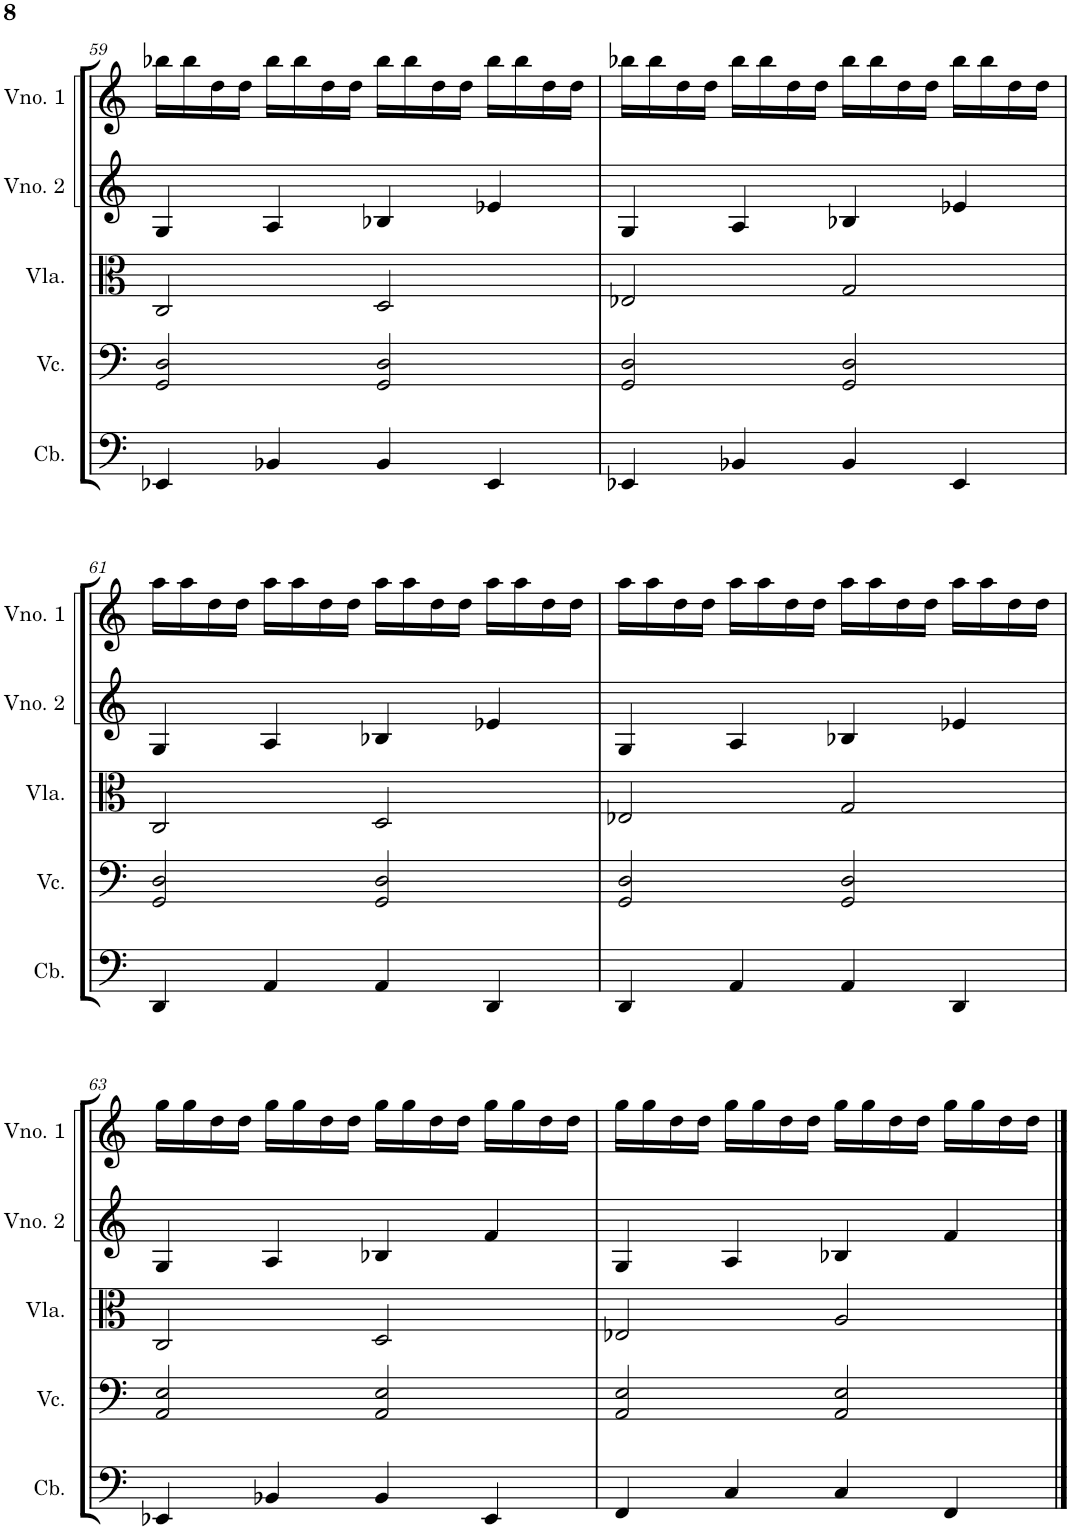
**kern	**kern	**kern	**kern	**kern
*part5	*part4	*part3	*part2	*part1
*staff5	*staff4	*staff3	*staff2	*staff1
*I"Contrabaixo	*I"Violoncelo	*I"Viola	*I"Violino 2	*I"Violino 1
*I'Cb.	*I'Vc.	*I'Vla.	*I'Vno. 2	*I'Vno. 1
!!LO:PB:g=z
*clefF4	*clefF4	*clefC3	*clefG2	*clefG2
*Trd7c12	*	*	*	*
*k[]	*k[]	*k[]	*k[]	*k[]
*M4/4	*M4/4	*M4/4	*M4/4	*M4/4
*met(c)	*met(c)	*met(c)	*met(c)	*met(c)
=59	=59	=59	=59	=59
4EE-X/	2GG/ 2D/	2C/	4G/	16bb-X\LL
.	.	.	.	16bb-\
.	.	.	.	16dd\
.	.	.	.	16dd\JJ
4BB-X/	.	.	4A/	16bb-\LL
.	.	.	.	16bb-\
.	.	.	.	16dd\
.	.	.	.	16dd\JJ
4BB-/	2GG/ 2D/	2D/	4B-X/	16bb-\LL
.	.	.	.	16bb-\
.	.	.	.	16dd\
.	.	.	.	16dd\JJ
4EE-/	.	.	4e-X/	16bb-\LL
.	.	.	.	16bb-\
.	.	.	.	16dd\
.	.	.	.	16dd\JJ
=60	=60	=60	=60	=60
4EE-X/	2GG/ 2D/	2E-X/	4G/	16bb-X\LL
.	.	.	.	16bb-\
.	.	.	.	16dd\
.	.	.	.	16dd\JJ
4BB-X/	.	.	4A/	16bb-\LL
.	.	.	.	16bb-\
.	.	.	.	16dd\
.	.	.	.	16dd\JJ
4BB-/	2GG/ 2D/	2G/	4B-X/	16bb-\LL
.	.	.	.	16bb-\
.	.	.	.	16dd\
.	.	.	.	16dd\JJ
4EE-/	.	.	4e-X/	16bb-\LL
.	.	.	.	16bb-\
.	.	.	.	16dd\
.	.	.	.	16dd\JJ
!!LO:LB:g=z
=61	=61	=61	=61	=61
4DD/	2GG/ 2D/	2C/	4G/	16aa\LL
.	.	.	.	16aa\
.	.	.	.	16dd\
.	.	.	.	16dd\JJ
4AA/	.	.	4A/	16aa\LL
.	.	.	.	16aa\
.	.	.	.	16dd\
.	.	.	.	16dd\JJ
4AA/	2GG/ 2D/	2D/	4B-X/	16aa\LL
.	.	.	.	16aa\
.	.	.	.	16dd\
.	.	.	.	16dd\JJ
4DD/	.	.	4e-X/	16aa\LL
.	.	.	.	16aa\
.	.	.	.	16dd\
.	.	.	.	16dd\JJ
=62	=62	=62	=62	=62
4DD/	2GG/ 2D/	2E-X/	4G/	16aa\LL
.	.	.	.	16aa\
.	.	.	.	16dd\
.	.	.	.	16dd\JJ
4AA/	.	.	4A/	16aa\LL
.	.	.	.	16aa\
.	.	.	.	16dd\
.	.	.	.	16dd\JJ
4AA/	2GG/ 2D/	2G/	4B-X/	16aa\LL
.	.	.	.	16aa\
.	.	.	.	16dd\
.	.	.	.	16dd\JJ
4DD/	.	.	4e-X/	16aa\LL
.	.	.	.	16aa\
.	.	.	.	16dd\
.	.	.	.	16dd\JJ
!!LO:LB:g=z
=63	=63	=63	=63	=63
4EE-X/	2AA/ 2E/	2C/	4G/	16gg\LL
.	.	.	.	16gg\
.	.	.	.	16dd\
.	.	.	.	16dd\JJ
4BB-X/	.	.	4A/	16gg\LL
.	.	.	.	16gg\
.	.	.	.	16dd\
.	.	.	.	16dd\JJ
4BB-/	2AA/ 2E/	2D/	4B-X/	16gg\LL
.	.	.	.	16gg\
.	.	.	.	16dd\
.	.	.	.	16dd\JJ
4EE-/	.	.	4f/	16gg\LL
.	.	.	.	16gg\
.	.	.	.	16dd\
.	.	.	.	16dd\JJ
=64	=64	=64	=64	=64
4FF/	2AA/ 2E/	2E-X/	4G/	16gg\LL
.	.	.	.	16gg\
.	.	.	.	16dd\
.	.	.	.	16dd\JJ
4C/	.	.	4A/	16gg\LL
.	.	.	.	16gg\
.	.	.	.	16dd\
.	.	.	.	16dd\JJ
4C/	2AA/ 2E/	2A/	4B-X/	16gg\LL
.	.	.	.	16gg\
.	.	.	.	16dd\
.	.	.	.	16dd\JJ
4FF/	.	.	4f/	16gg\LL
.	.	.	.	16gg\
.	.	.	.	16dd\
.	.	.	.	16dd\JJ
==	==	==	==	==
*-	*-	*-	*-	*-
